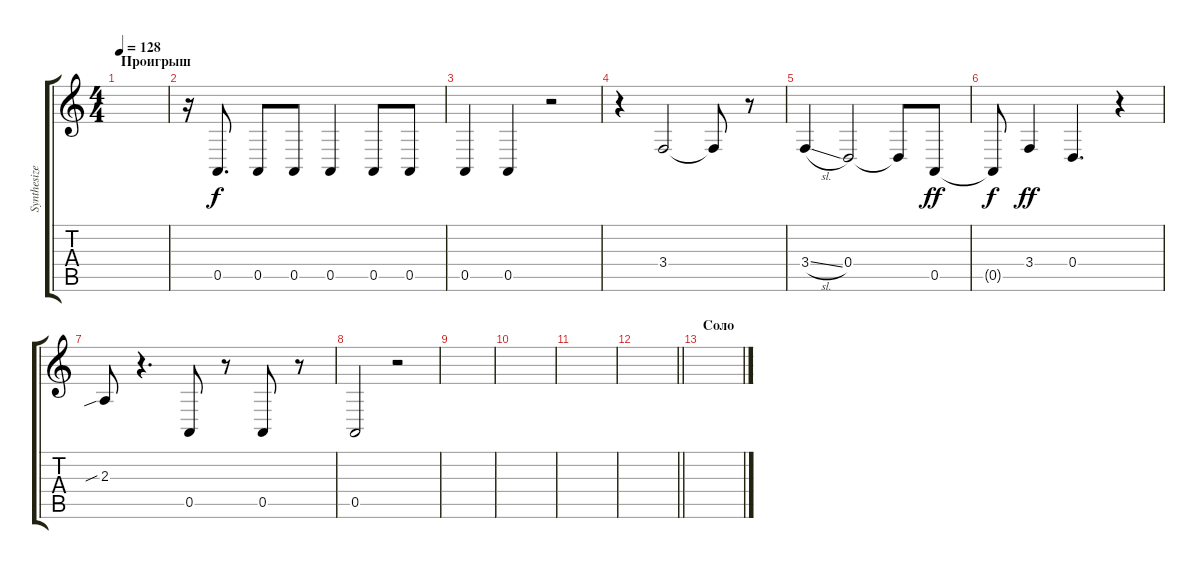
\track ("Synthesizer voice 1" "Synthesize") {instrument lead2sawtooth}
\staff {score tabs}
\tuning (E4 B3 G3 D3 A2 E2) {hide}
\ts (4 4)
\section ("" "Проигрыш")
\tempo 128
\clef g2
\ks c
|
r.16 0.5.8{d} 0.5.8 0.5.8 0.5.4 0.5.8 0.5.8 |
0.5.4 0.5.4 r.2 |
r.4 3.4.2 3.4{t}.8 r.8 |
3.4{sl}.4 0.4.2 0.4{t}.8{dy f} 0.5.8{dy ff} |
0.5{t}.8{dy f} 3.4.4{dy ff} 0.4.4{d} r.4 |
2.3{sib}.8 r.4{d} 0.5.8 r.8 0.5.8 r.8 |
0.5.2 r.2 |
|
|
|
\barLineRight lightlight
|
\section ("" "Соло")
